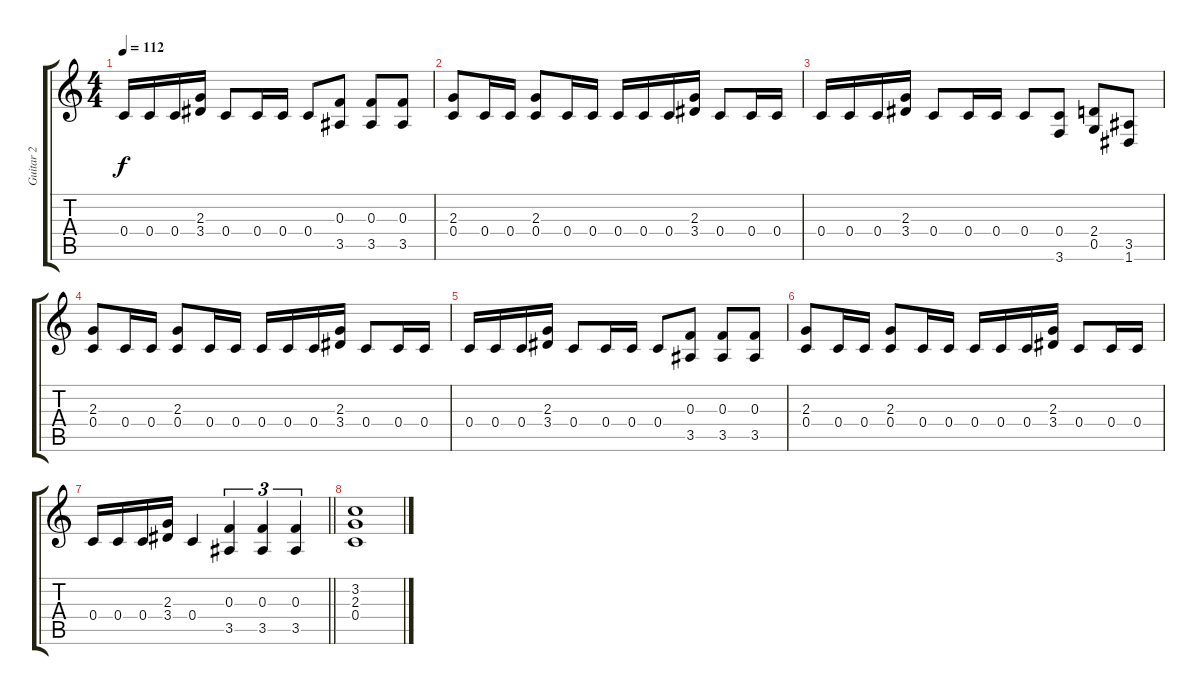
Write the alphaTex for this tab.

\track ("Guitar 2" "Guitar 2") {instrument acousticguitarsteel}
\staff {score tabs}
\tuning (D4 A3 F3 C3 G2 D2) {hide}
\ts (4 4)
\tempo 112
\clef g2
\ks c
0.4.16{dy f} 0.4.16 0.4.16 (2.3 3.4).16 0.4.8 0.4.16 0.4.16 0.4.8 (0.3 3.5).8 (0.3 3.5).8 (0.3 3.5).8 |
(2.3 0.4).8 0.4.16 0.4.16 (2.3 0.4).8 0.4.16 0.4.16 0.4.16 0.4.16 0.4.16 (2.3 3.4).16 0.4.8 0.4.16 0.4.16 |
0.4.16 0.4.16 0.4.16 (2.3 3.4).16 0.4.8 0.4.16 0.4.16 0.4.8 (0.4 3.6).8 (2.4 0.5).8 (3.5 1.6).8 |
(2.3 0.4).8 0.4.16 0.4.16 (2.3 0.4).8 0.4.16 0.4.16 0.4.16 0.4.16 0.4.16 (2.3 3.4).16 0.4.8 0.4.16 0.4.16 |
0.4.16 0.4.16 0.4.16 (2.3 3.4).16 0.4.8 0.4.16 0.4.16 0.4.8 (0.3 3.5).8 (0.3 3.5).8 (0.3 3.5).8 |
(2.3 0.4).8 0.4.16 0.4.16 (2.3 0.4).8 0.4.16 0.4.16 0.4.16 0.4.16 0.4.16 (2.3 3.4).16 0.4.8 0.4.16 0.4.16 |
\barLineRight lightlight
0.4.16 0.4.16 0.4.16 (2.3 3.4).16 0.4.4 (0.3 3.5).4{tu (3 2)} (0.3 3.5).4{tu (3 2)} (0.3 3.5).4{tu (3 2)} |
(3.2 2.3 0.4).1
